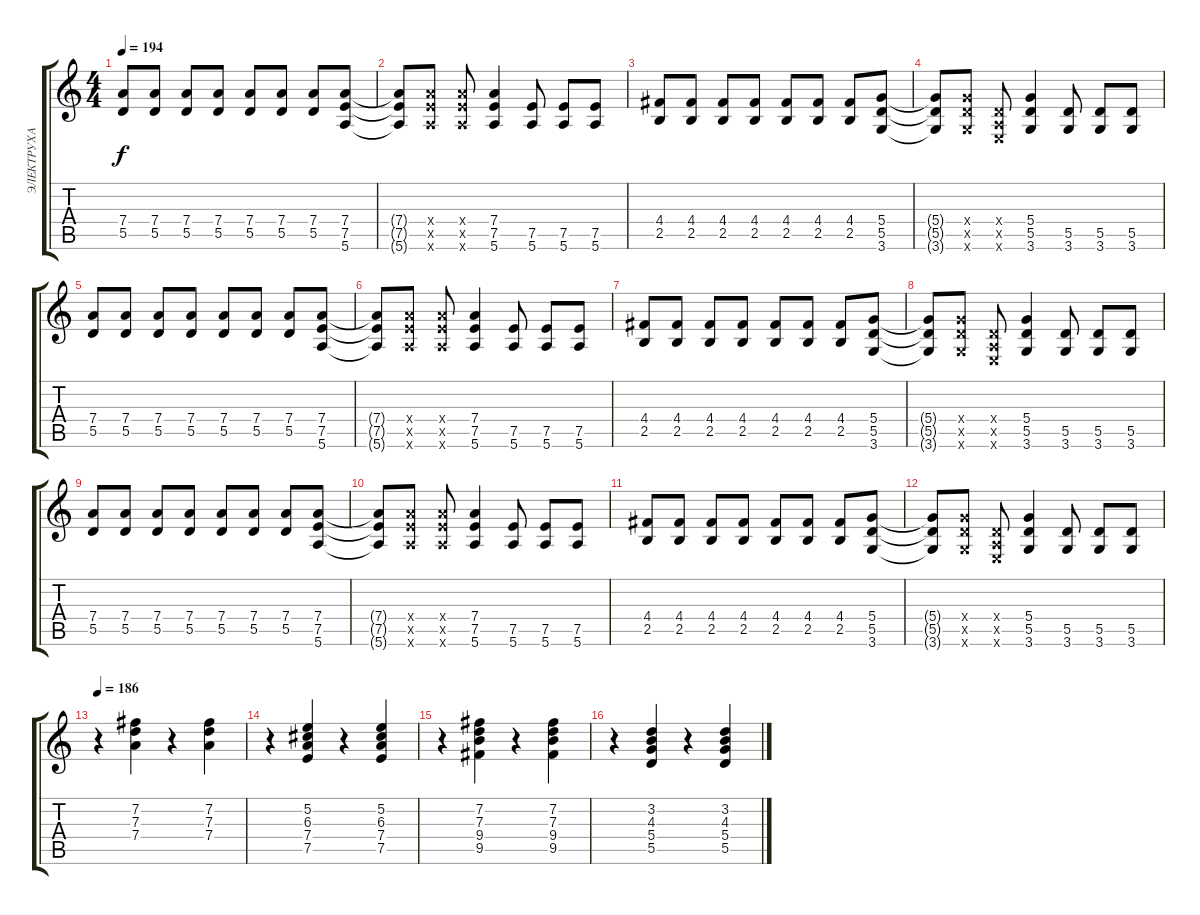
\track ("ЭЛЕКТРУХА" "ЭЛЕКТРУХА") {instrument electricguitarclean}
\staff {score tabs}
\tuning (E4 B3 G3 D3 A2 E2) {hide}
\ts (4 4)
\tempo 194
\clef g2
\ks c
(7.4 5.5).8{dy f} (7.4 5.5).8 (7.4 5.5).8 (7.4 5.5).8 (7.4 5.5).8 (7.4 5.5).8 (7.4 5.5).8 (7.4 7.5 5.6).8 |
(7.4{t} 7.5{t} 5.6{t}).8 (7.4{x} 7.5{x} 5.6{x}).8 (7.4{x} 7.5{x} 5.6{x}).8 (7.4 7.5 5.6).4 (7.5 5.6).8 (7.5 5.6).8 (7.5 5.6).8 |
(4.4 2.5).8 (4.4 2.5).8 (4.4 2.5).8 (4.4 2.5).8 (4.4 2.5).8 (4.4 2.5).8 (4.4 2.5).8 (5.4 5.5 3.6).8 |
(5.4{t} 5.5{t} 3.6{t}).8 (5.4{x} 5.5{x} 3.6{x}).8 (0.4{x} 0.5{x} 0.6{x}).8 (5.4 5.5 3.6).4 (5.5 3.6).8 (5.5 3.6).8 (5.5 3.6).8 |
(7.4 5.5).8 (7.4 5.5).8 (7.4 5.5).8 (7.4 5.5).8 (7.4 5.5).8 (7.4 5.5).8 (7.4 5.5).8 (7.4 7.5 5.6).8 |
(7.4{t} 7.5{t} 5.6{t}).8 (7.4{x} 7.5{x} 5.6{x}).8 (7.4{x} 7.5{x} 5.6{x}).8 (7.4 7.5 5.6).4 (7.5 5.6).8 (7.5 5.6).8 (7.5 5.6).8 |
(4.4 2.5).8 (4.4 2.5).8 (4.4 2.5).8 (4.4 2.5).8 (4.4 2.5).8 (4.4 2.5).8 (4.4 2.5).8 (5.4 5.5 3.6).8 |
(5.4{t} 5.5{t} 3.6{t}).8 (5.4{x} 5.5{x} 3.6{x}).8 (0.4{x} 0.5{x} 0.6{x}).8 (5.4 5.5 3.6).4 (5.5 3.6).8 (5.5 3.6).8 (5.5 3.6).8 |
(7.4 5.5).8 (7.4 5.5).8 (7.4 5.5).8 (7.4 5.5).8 (7.4 5.5).8 (7.4 5.5).8 (7.4 5.5).8 (7.4 7.5 5.6).8 |
(7.4{t} 7.5{t} 5.6{t}).8 (7.4{x} 7.5{x} 5.6{x}).8 (7.4{x} 7.5{x} 5.6{x}).8 (7.4 7.5 5.6).4 (7.5 5.6).8 (7.5 5.6).8 (7.5 5.6).8 |
(4.4 2.5).8 (4.4 2.5).8 (4.4 2.5).8 (4.4 2.5).8 (4.4 2.5).8 (4.4 2.5).8 (4.4 2.5).8 (5.4 5.5 3.6).8 |
(5.4{t} 5.5{t} 3.6{t}).8 (5.4{x} 5.5{x} 3.6{x}).8 (0.4{x} 0.5{x} 0.6{x}).8 (5.4 5.5 3.6).4 (5.5 3.6).8 (5.5 3.6).8 (5.5 3.6).8 |
\tempo 186
r.4{volume 8 instrument electricguitarclean} (7.2 7.3 7.4).4 r.4 (7.2 7.3 7.4).4 |
r.4 (5.2 6.3 7.4 7.5).4 r.4 (5.2 6.3 7.4 7.5).4 |
r.4 (7.2 7.3 9.4 9.5).4 r.4 (7.2 7.3 9.4 9.5).4 |
r.4 (3.2 4.3 5.4 5.5).4 r.4 (3.2 4.3 5.4 5.5).4
